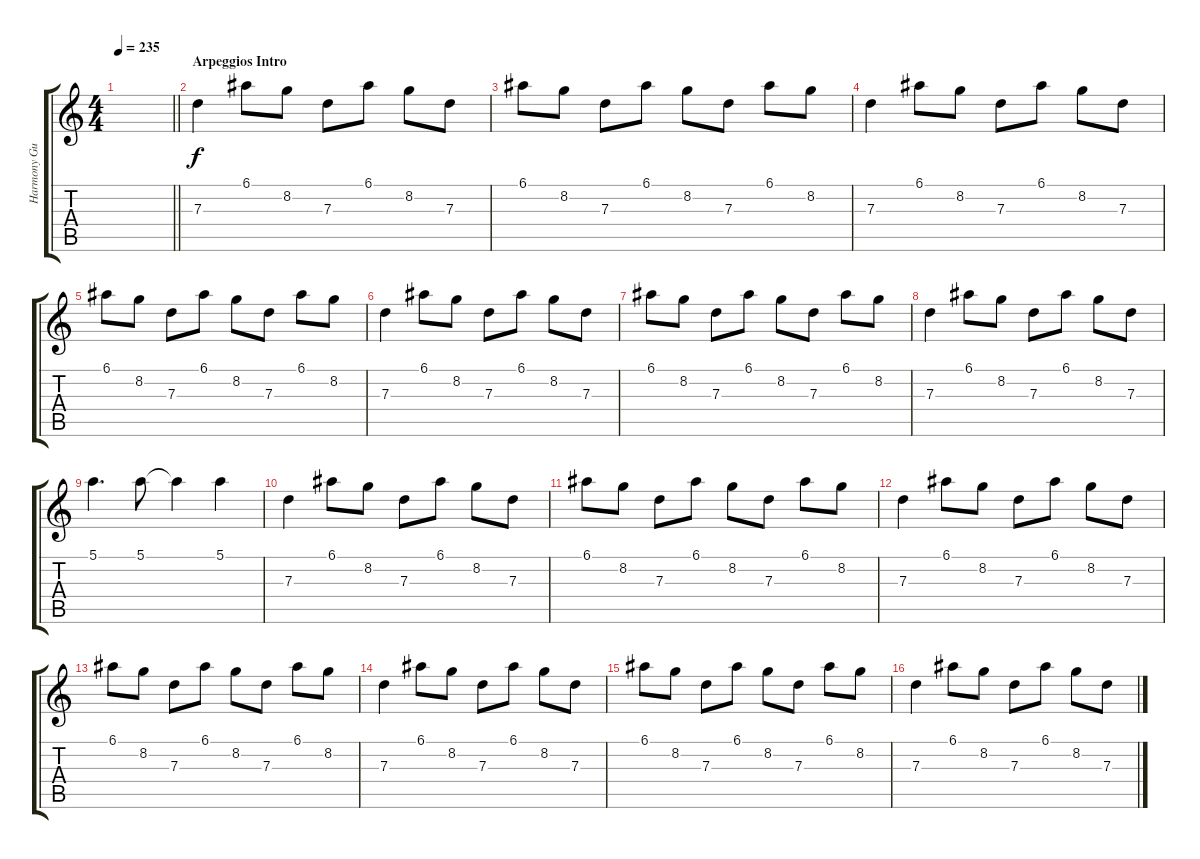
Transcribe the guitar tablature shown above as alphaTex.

\track ("Harmony Guitar" "Harmony Gu") {instrument overdrivenguitar}
\staff {score tabs}
\tuning (E4 B3 G3 D3 A2 E2) {hide}
\ts (4 4)
\tempo 235
\clef g2
\barLineRight lightlight
\ks c
|
\section ("" "Arpeggios Intro")
7.3.4 6.1.8 8.2.8 7.3.8 6.1.8 8.2.8 7.3.8 |
6.1.8 8.2.8 7.3.8 6.1.8 8.2.8 7.3.8 6.1.8 8.2.8 |
7.3.4 6.1.8 8.2.8 7.3.8 6.1.8 8.2.8 7.3.8 |
6.1.8 8.2.8 7.3.8 6.1.8 8.2.8 7.3.8 6.1.8 8.2.8 |
7.3.4 6.1.8 8.2.8 7.3.8 6.1.8 8.2.8 7.3.8 |
6.1.8 8.2.8 7.3.8 6.1.8 8.2.8 7.3.8 6.1.8 8.2.8 |
7.3.4 6.1.8 8.2.8 7.3.8 6.1.8 8.2.8 7.3.8 |
5.1.4{d} 5.1.8 5.1{t}.4 5.1.4 |
7.3.4 6.1.8 8.2.8 7.3.8 6.1.8 8.2.8 7.3.8 |
6.1.8 8.2.8 7.3.8 6.1.8 8.2.8 7.3.8 6.1.8 8.2.8 |
7.3.4 6.1.8 8.2.8 7.3.8 6.1.8 8.2.8 7.3.8 |
6.1.8 8.2.8 7.3.8 6.1.8 8.2.8 7.3.8 6.1.8 8.2.8 |
7.3.4 6.1.8 8.2.8 7.3.8 6.1.8 8.2.8 7.3.8 |
6.1.8 8.2.8 7.3.8 6.1.8 8.2.8 7.3.8 6.1.8 8.2.8 |
7.3.4 6.1.8 8.2.8 7.3.8 6.1.8 8.2.8 7.3.8
